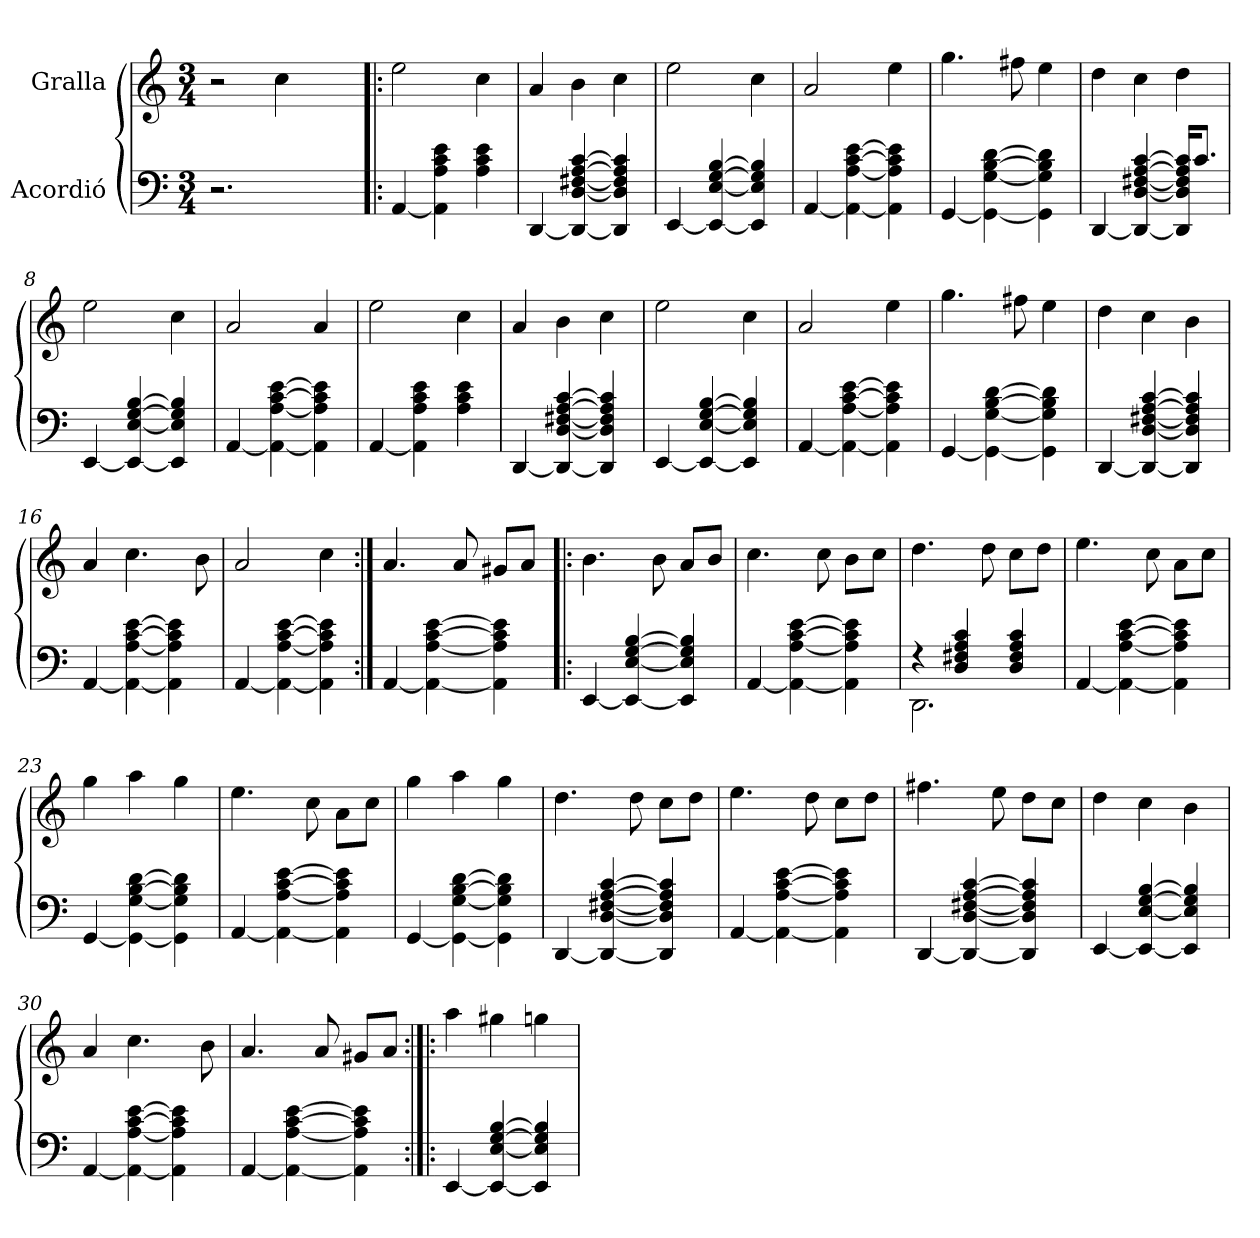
**kern	**kern
*part2	*part1
*staff2	*staff1
*I"Acordió	*I"Gralla
*clefF4	*clefG2
*k[]	*k[]
*M3/4	*M3/4
=1	=1
2.r	2r
.	4cc\
4ryy	4ryy
=2!|:	=2!|:
[4AA/	2ee\
4AA\] 4A\ 4c\ 4e\	.
4A\ 4c\ 4e\	4cc\
=3	=3
[4DD/	4a/
4DD/_ [4D/ [4F#X/ [4A/ [4c/	4b\
4DD/] 4D/] 4F#/] 4A/] 4c/]	4cc\
=4	=4
[4EE/	2ee\
4EE/_ [4E/ [4G/ [4B/	.
4EE/] 4E/] 4G/] 4B/]	4cc\
=5	=5
[4AA/	2a/
4AA\_ [4A\ [4c\ [4e\	.
4AA\] 4A\] 4c\] 4e\]	4ee\
=6	=6
[4GG/	4.gg\
4GG\_ [4G\ [4B\ [4d\	.
.	8ff#X\
4GG\] 4G\] 4B\] 4d\]	4ee\
=7	=7
[4DD/	4dd\
4DD/_ [4D/ [4F#X/ [4A/ [4c/	4cc\
16DD/] 16D/] 16F#/] 16A/] 16c/]KL	4dd\
8.c/J	.
!!LO:LB:g=z
=8	=8
[4EE/	2ee\
4EE/_ [4E/ [4G/ [4B/	.
4EE/] 4E/] 4G/] 4B/]	4cc\
=9	=9
[4AA/	2a/
4AA\_ [4A\ [4c\ [4e\	.
4AA\] 4A\] 4c\] 4e\]	4a/
=10	=10
[4AA/	2ee\
4AA\] 4A\ 4c\ 4e\	.
4A\ 4c\ 4e\	4cc\
=11	=11
[4DD/	4a/
4DD/_ [4D/ [4F#X/ [4A/ [4c/	4b\
4DD/] 4D/] 4F#/] 4A/] 4c/]	4cc\
=12	=12
[4EE/	2ee\
4EE/_ [4E/ [4G/ [4B/	.
4EE/] 4E/] 4G/] 4B/]	4cc\
=13	=13
[4AA/	2a/
4AA\_ [4A\ [4c\ [4e\	.
4AA\] 4A\] 4c\] 4e\]	4ee\
=14	=14
[4GG/	4.gg\
4GG\_ [4G\ [4B\ [4d\	.
.	8ff#X\
4GG\] 4G\] 4B\] 4d\]	4ee\
=15	=15
[4DD/	4dd\
4DD/_ [4D/ [4F#X/ [4A/ [4c/	4cc\
4DD/] 4D/] 4F#/] 4A/] 4c/]	4b\
!!LO:LB:g=z
=16	=16
[4AA/	4a/
4AA\_ [4A\ [4c\ [4e\	4.cc\
4AA\] 4A\] 4c\] 4e\]	.
.	8b\
=17	=17
[4AA/	2a/
4AA\_ [4A\ [4c\ [4e\	.
4AA\] 4A\] 4c\] 4e\]	4cc\
=18:|!	=18:|!
[4AA/	4.a/
4AA\_ [4A\ [4c\ [4e\	.
.	8a/
4AA\] 4A\] 4c\] 4e\]	8g#X/L
.	8a/J
=19!|:	=19!|:
[4EE/	4.b\
4EE/_ [4E/ [4G/ [4B/	.
.	8b\
4EE/] 4E/] 4G/] 4B/]	8a/L
.	8b/J
=20	=20
[4AA/	4.cc\
4AA\_ [4A\ [4c\ [4e\	.
.	8cc\
4AA\] 4A\] 4c\] 4e\]	8b\L
.	8cc\J
=21	=21
*^	*
4r	2.DD\	4.dd\
4D/ 4F#X/ 4A/ 4c/	.	.
.	.	8dd\
4D/ 4F#/ 4A/ 4c/	.	8cc\L
.	.	8dd\J
*v	*v	*
=22	=22
[4AA/	4.ee\
4AA\_ [4A\ [4c\ [4e\	.
.	8cc\
4AA\] 4A\] 4c\] 4e\]	8a\L
.	8cc\J
!!LO:LB:g=z
=23	=23
[4GG/	4gg\
4GG\_ [4G\ [4B\ [4d\	4aa\
4GG\] 4G\] 4B\] 4d\]	4gg\
=24	=24
[4AA/	4.ee\
4AA\_ [4A\ [4c\ [4e\	.
.	8cc\
4AA\] 4A\] 4c\] 4e\]	8a\L
.	8cc\J
=25	=25
[4GG/	4gg\
4GG\_ [4G\ [4B\ [4d\	4aa\
4GG\] 4G\] 4B\] 4d\]	4gg\
=26	=26
[4DD/	4.dd\
4DD/_ [4D/ [4F#X/ [4A/ [4c/	.
.	8dd\
4DD/] 4D/] 4F#/] 4A/] 4c/]	8cc\L
.	8dd\J
=27	=27
[4AA/	4.ee\
4AA\_ [4A\ [4c\ [4e\	.
.	8dd\
4AA\] 4A\] 4c\] 4e\]	8cc\L
.	8dd\J
=28	=28
[4DD/	4.ff#X\
4DD/_ [4D/ [4F#X/ [4A/ [4c/	.
.	8ee\
4DD/] 4D/] 4F#/] 4A/] 4c/]	8dd\L
.	8cc\J
=29	=29
[4EE/	4dd\
4EE/_ [4E/ [4G/ [4B/	4cc\
4EE/] 4E/] 4G/] 4B/]	4b\
!!LO:LB:g=z
=30	=30
[4AA/	4a/
4AA\_ [4A\ [4c\ [4e\	4.cc\
4AA\] 4A\] 4c\] 4e\]	.
.	8b\
=31	=31
[4AA/	4.a/
4AA\_ [4A\ [4c\ [4e\	.
.	8a/
4AA\] 4A\] 4c\] 4e\]	8g#X/L
.	8a/J
=32:|!|:	=32:|!|:
[4EE/	4aa\
4EE/_ [4E/ [4G/ [4B/	4gg#X\
4EE/] 4E/] 4G/] 4B/]	4ggn\
=	=
*-	*-
